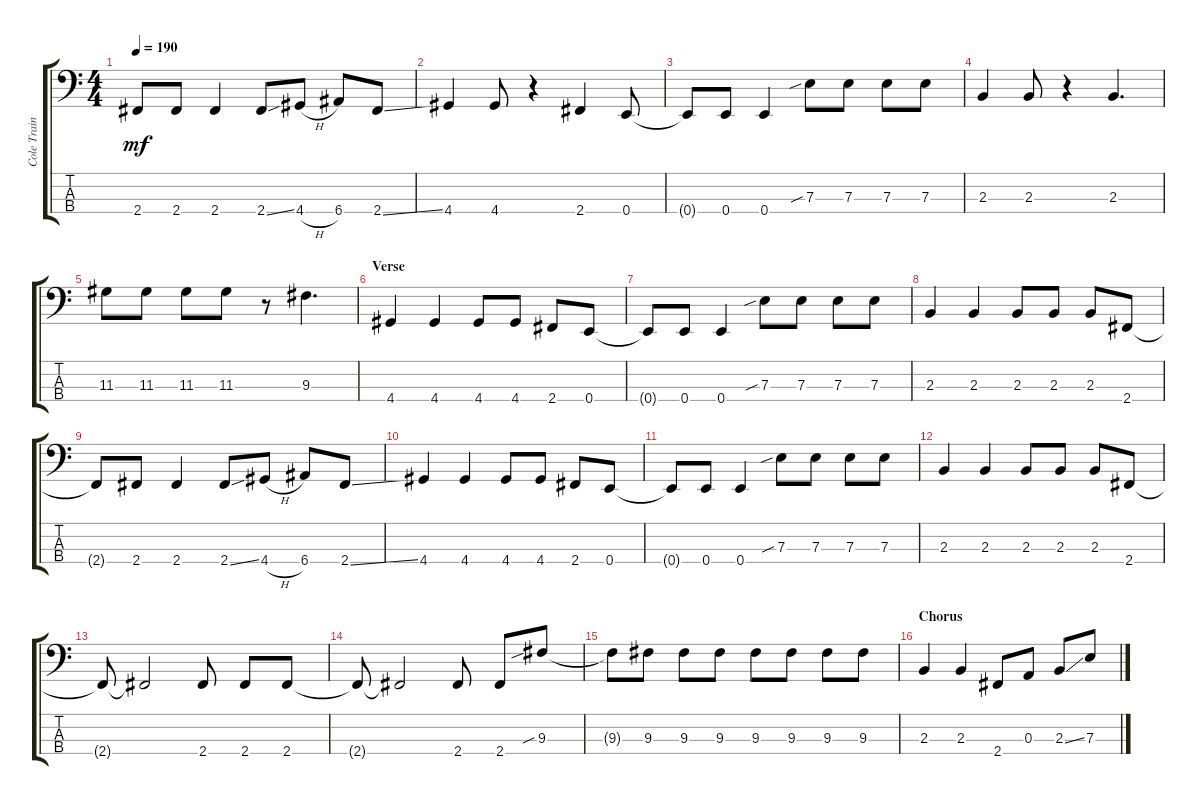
\track ("Cole Train" "Cole Train") {instrument electricbassfinger}
\staff {score tabs}
\tuning (G2 D2 A1 E1) {hide}
\ts (4 4)
\tempo 190
\clef f4
\ks c
2.4{t}.8{dy mf} 2.4.8 2.4.4 2.4{ss}.8 4.4{h}.8 6.4.8 2.4{ss}.8 |
4.4.4 4.4.8 r.4 2.4.4 0.4.8 |
0.4{t}.8 0.4.8 0.4.4 7.3{sib}.8 7.3.8 7.3.8 7.3.8 |
2.3.4 2.3.8 r.4 2.3.4{d} |
11.3.8 11.3.8 11.3.8 11.3.8 r.8 9.3.4{d} |
\section ("" "Verse")
4.4.4 4.4.4 4.4.8 4.4.8 2.4.8 0.4.8 |
0.4{t}.8 0.4.8 0.4.4 7.3{sib}.8 7.3.8 7.3.8 7.3.8 |
2.3.4 2.3.4 2.3.8 2.3.8 2.3.8 2.4.8 |
2.4{t}.8 2.4.8 2.4.4 2.4{ss}.8 4.4{h}.8 6.4.8 2.4{ss}.8 |
4.4.4 4.4.4 4.4.8 4.4.8 2.4.8 0.4.8 |
0.4{t}.8 0.4.8 0.4.4 7.3{sib}.8 7.3.8 7.3.8 7.3.8 |
2.3.4 2.3.4 2.3.8 2.3.8 2.3.8 2.4.8 |
2.4{t}.8 2.4{t}.2 2.4.8 2.4.8 2.4.8 |
2.4{t}.8 2.4{t}.2 2.4.8 2.4.8 9.3{sib}.8 |
9.3{t}.8 9.3.8 9.3.8 9.3.8 9.3.8 9.3.8 9.3.8 9.3.8 |
\section ("" "Chorus")
2.3.4 2.3.4 2.4.8 0.3.8 2.3{ss}.8 7.3.8
